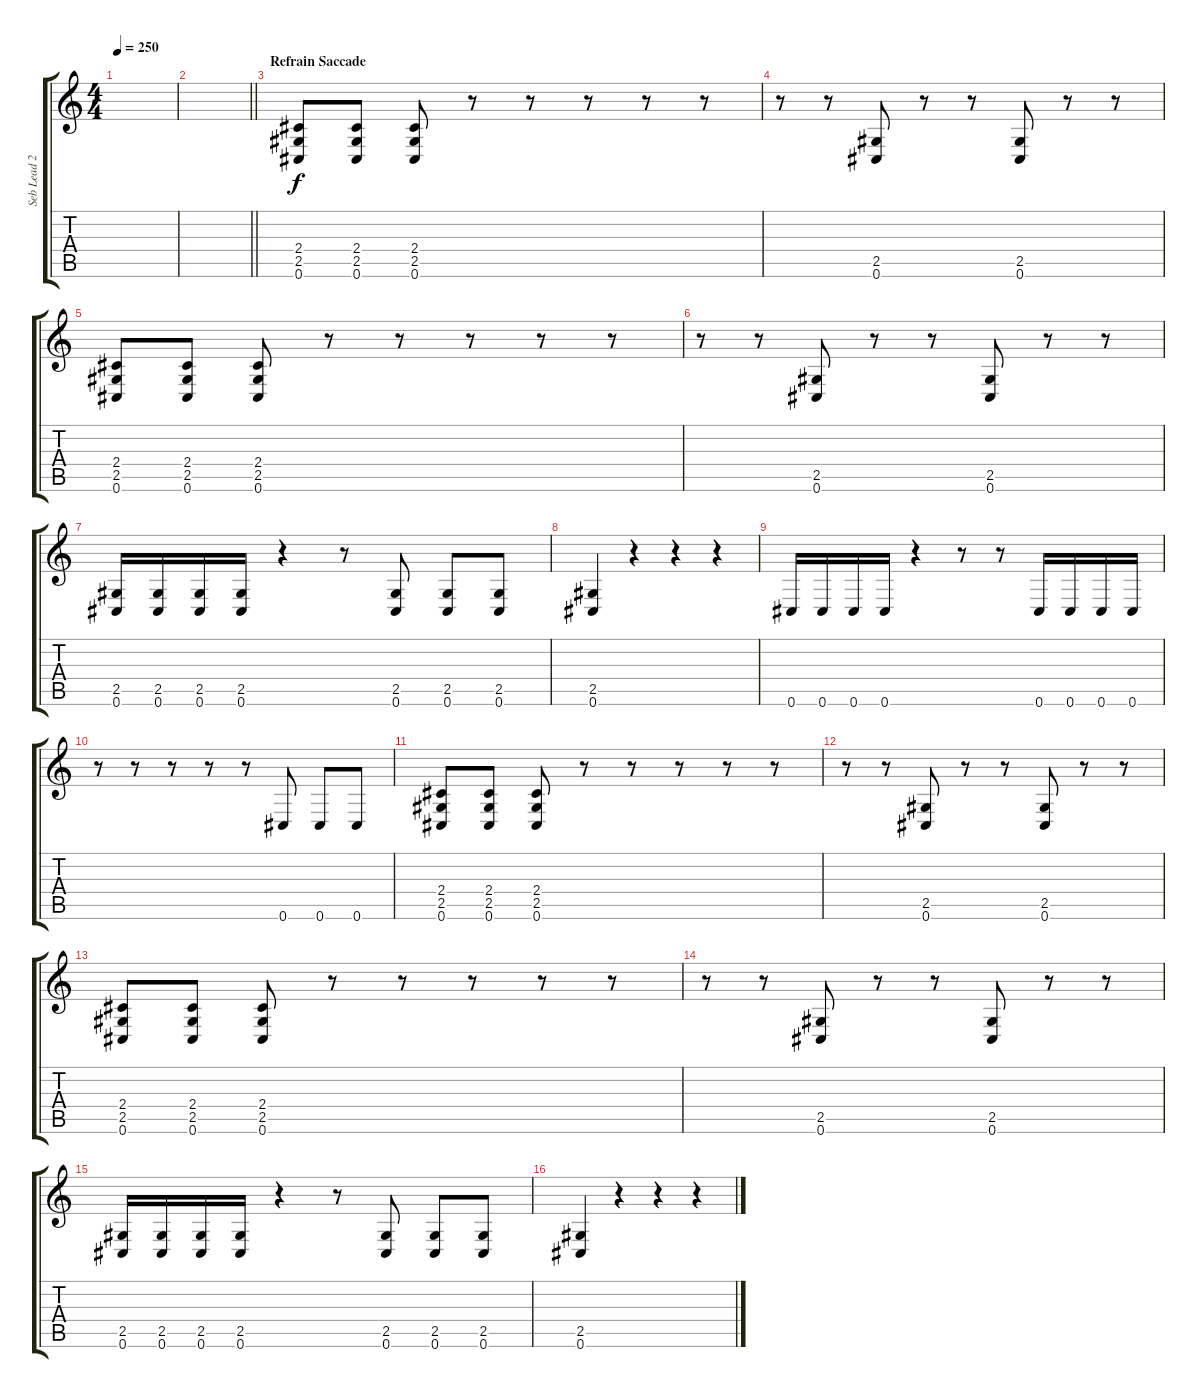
\track ("Seb Lead 2" "Seb Lead 2") {instrument overdrivenguitar}
\staff {score tabs}
\tuning (Db4 Ab3 E3 B2 Gb2 Db2) {hide}
\ts (4 4)
\tempo 250
\clef g2
\ks c
|
\barLineRight lightlight
|
\section ("" "Refrain Saccade")
(2.4 2.5 0.6).8 (2.4 2.5 0.6).8 (2.4 2.5 0.6).8 r.8 r.8 r.8 r.8 r.8 |
r.8 r.8 (2.5 0.6).8 r.8 r.8 (2.5 0.6).8 r.8 r.8 |
(2.4 2.5 0.6).8 (2.4 2.5 0.6).8 (2.4 2.5 0.6).8 r.8 r.8 r.8 r.8 r.8 |
r.8 r.8 (2.5 0.6).8 r.8 r.8 (2.5 0.6).8 r.8 r.8 |
(2.5 0.6).16 (2.5 0.6).16 (2.5 0.6).16 (2.5 0.6).16 r.4 r.8 (2.5 0.6).8 (2.5 0.6).8 (2.5 0.6).8 |
(2.5 0.6).4 r.4 r.4 r.4 |
0.6.16 0.6.16 0.6.16 0.6.16 r.4 r.8 r.8 0.6.16 0.6.16 0.6.16 0.6.16 |
r.8 r.8 r.8 r.8 r.8 0.6.8 0.6.8 0.6.8 |
(2.4 2.5 0.6).8 (2.4 2.5 0.6).8 (2.4 2.5 0.6).8 r.8 r.8 r.8 r.8 r.8 |
r.8 r.8 (2.5 0.6).8 r.8 r.8 (2.5 0.6).8 r.8 r.8 |
(2.4 2.5 0.6).8 (2.4 2.5 0.6).8 (2.4 2.5 0.6).8 r.8 r.8 r.8 r.8 r.8 |
r.8 r.8 (2.5 0.6).8 r.8 r.8 (2.5 0.6).8 r.8 r.8 |
(2.5 0.6).16 (2.5 0.6).16 (2.5 0.6).16 (2.5 0.6).16 r.4 r.8 (2.5 0.6).8 (2.5 0.6).8 (2.5 0.6).8 |
(2.5 0.6).4 r.4 r.4 r.4
